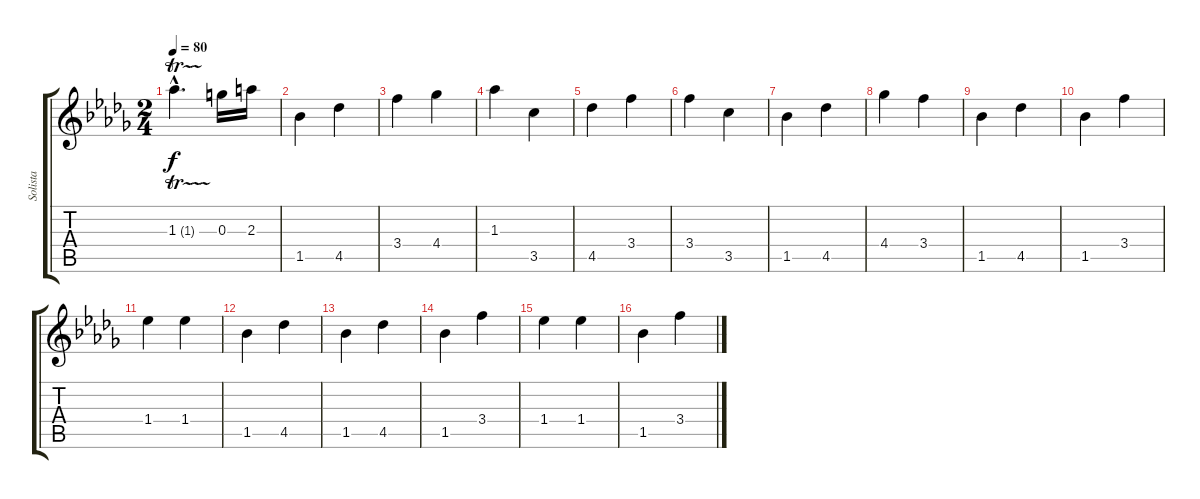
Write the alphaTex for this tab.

\track ("Solista" "Solista") {instrument acousticguitarnylon}
\staff {score tabs}
\tuning (E5 B4 G4 D4 A3 E3) {hide}
\ts (2 4)
\tempo 80
\clef g2
\ks db
1.3{tr (1 32) hac}.4{d dy f} 0.3.16 2.3.16 |
1.5.4 4.5.4 |
3.4.4 4.4.4 |
1.3.4 3.5.4 |
4.5.4 3.4.4 |
3.4.4 3.5.4 |
1.5.4 4.5.4 |
4.4.4 3.4.4 |
1.5.4 4.5.4 |
1.5.4 3.4.4 |
1.4.4 1.4.4 |
1.5.4 4.5.4 |
1.5.4 4.5.4 |
1.5.4 3.4.4 |
1.4.4 1.4.4 |
1.5.4 3.4.4
